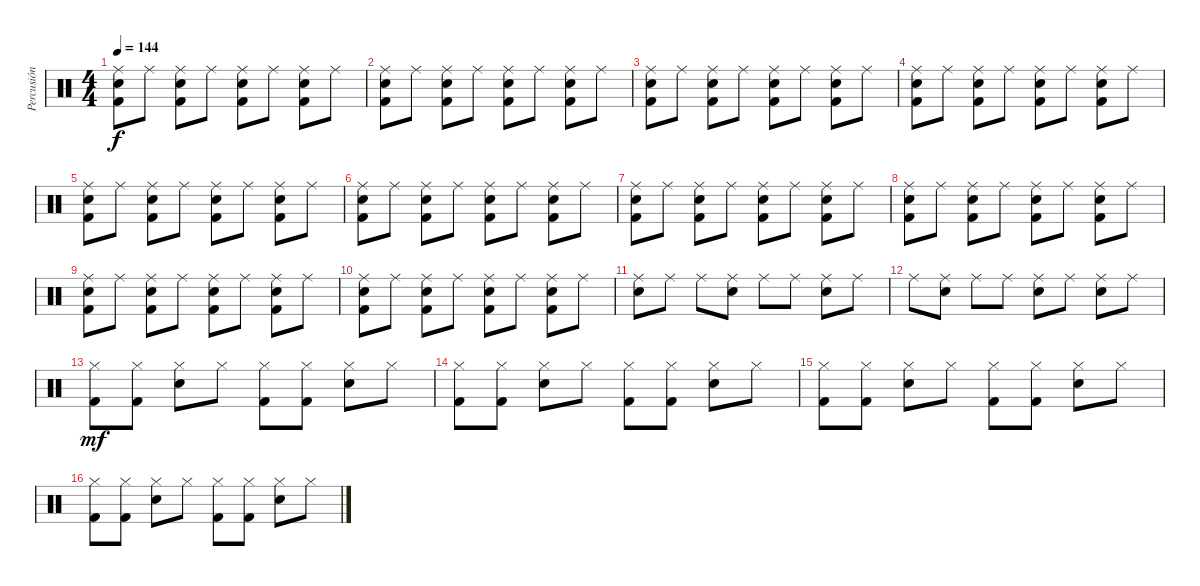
\track ("Percusión" "Percusión") {instrument percussion}
\staff {score}
\articulation defaults
\ts (4 4)
\tempo 144
\clef neutral
\ks c
("Ride (middle)" "Snare (hit) 2" "Kick (hit) 2").8{dy f} "Ride (middle)".8 ("Ride (middle)" "Snare (hit) 2" "Kick (hit) 2").8 "Ride (middle)".8 ("Ride (middle)" "Snare (hit) 2" "Kick (hit) 2").8 "Ride (middle)".8 ("Ride (middle)" "Snare (hit) 2" "Kick (hit) 2").8 "Ride (middle)".8 |
("Ride (middle)" "Snare (hit) 2" "Kick (hit) 2").8 "Ride (middle)".8 ("Ride (middle)" "Snare (hit) 2" "Kick (hit) 2").8 "Ride (middle)".8 ("Ride (middle)" "Snare (hit) 2" "Kick (hit) 2").8 "Ride (middle)".8 ("Ride (middle)" "Snare (hit) 2" "Kick (hit) 2").8 "Ride (middle)".8 |
("Ride (middle)" "Snare (hit) 2" "Kick (hit) 2").8 "Ride (middle)".8 ("Ride (middle)" "Snare (hit) 2" "Kick (hit) 2").8 "Ride (middle)".8 ("Ride (middle)" "Snare (hit) 2" "Kick (hit) 2").8 "Ride (middle)".8 ("Ride (middle)" "Snare (hit) 2" "Kick (hit) 2").8 "Ride (middle)".8 |
("Ride (middle)" "Snare (hit) 2" "Kick (hit) 2").8 "Ride (middle)".8 ("Ride (middle)" "Snare (hit) 2" "Kick (hit) 2").8 "Ride (middle)".8 ("Ride (middle)" "Snare (hit) 2" "Kick (hit) 2").8 "Ride (middle)".8 ("Ride (middle)" "Snare (hit) 2" "Kick (hit) 2").8 "Ride (middle)".8 |
("Ride (middle)" "Snare (hit) 2" "Kick (hit) 2").8 "Ride (middle)".8 ("Ride (middle)" "Snare (hit) 2" "Kick (hit) 2").8 "Ride (middle)".8 ("Ride (middle)" "Snare (hit) 2" "Kick (hit) 2").8 "Ride (middle)".8 ("Ride (middle)" "Snare (hit) 2" "Kick (hit) 2").8 "Ride (middle)".8 |
("Ride (middle)" "Snare (hit) 2" "Kick (hit) 2").8 "Ride (middle)".8 ("Ride (middle)" "Snare (hit) 2" "Kick (hit) 2").8 "Ride (middle)".8 ("Ride (middle)" "Snare (hit) 2" "Kick (hit) 2").8 "Ride (middle)".8 ("Ride (middle)" "Snare (hit) 2" "Kick (hit) 2").8 "Ride (middle)".8 |
("Ride (middle)" "Snare (hit) 2" "Kick (hit) 2").8 "Ride (middle)".8 ("Ride (middle)" "Snare (hit) 2" "Kick (hit) 2").8 "Ride (middle)".8 ("Ride (middle)" "Snare (hit) 2" "Kick (hit) 2").8 "Ride (middle)".8 ("Ride (middle)" "Snare (hit) 2" "Kick (hit) 2").8 "Ride (middle)".8 |
("Ride (middle)" "Snare (hit) 2" "Kick (hit) 2").8 "Ride (middle)".8 ("Ride (middle)" "Snare (hit) 2" "Kick (hit) 2").8 "Ride (middle)".8 ("Ride (middle)" "Snare (hit) 2" "Kick (hit) 2").8 "Ride (middle)".8 ("Ride (middle)" "Snare (hit) 2" "Kick (hit) 2").8 "Ride (middle)".8 |
("Ride (middle)" "Snare (hit) 2" "Kick (hit) 2").8 "Ride (middle)".8 ("Ride (middle)" "Snare (hit) 2" "Kick (hit) 2").8 "Ride (middle)".8 ("Ride (middle)" "Snare (hit) 2" "Kick (hit) 2").8 "Ride (middle)".8 ("Ride (middle)" "Snare (hit) 2" "Kick (hit) 2").8 "Ride (middle)".8 |
("Ride (middle)" "Snare (hit) 2" "Kick (hit) 2").8 "Ride (middle)".8 ("Ride (middle)" "Snare (hit) 2" "Kick (hit) 2").8 "Ride (middle)".8 ("Ride (middle)" "Snare (hit) 2" "Kick (hit) 2").8 "Ride (middle)".8 ("Ride (middle)" "Snare (hit) 2" "Kick (hit) 2").8 "Ride (middle)".8 |
("Ride (middle)" "Snare (hit) 2").8 "Ride (middle)".8 "Ride (middle)".8 ("Ride (middle)" "Snare (hit) 2").8 "Ride (middle)".8 "Ride (middle)".8 ("Ride (middle)" "Snare (hit) 2").8 "Ride (middle)".8 |
"Ride (middle)".8 ("Ride (middle)" "Snare (hit) 2").8 "Ride (middle)".8 "Ride (middle)".8 ("Ride (middle)" "Snare (hit) 2").8 "Ride (middle)".8 ("Ride (middle)" "Snare (hit) 2").8 "Ride (middle)".8 |
("Hi-Hat (closed)" "Kick (hit) 2").8{dy mf} ("Hi-Hat (closed)" "Kick (hit) 2").8 ("Hi-Hat (closed)" "Snare (hit) 2").8 "Hi-Hat (closed)".8 ("Hi-Hat (closed)" "Kick (hit) 2").8 ("Hi-Hat (closed)" "Kick (hit) 2").8 ("Hi-Hat (closed)" "Snare (hit) 2").8 "Hi-Hat (closed)".8 |
("Hi-Hat (closed)" "Kick (hit) 2").8 ("Hi-Hat (closed)" "Kick (hit) 2").8 ("Hi-Hat (closed)" "Snare (hit) 2").8 "Hi-Hat (closed)".8 ("Hi-Hat (closed)" "Kick (hit) 2").8 ("Hi-Hat (closed)" "Kick (hit) 2").8 ("Hi-Hat (closed)" "Snare (hit) 2").8 "Hi-Hat (closed)".8 |
("Hi-Hat (closed)" "Kick (hit) 2").8 ("Hi-Hat (closed)" "Kick (hit) 2").8 ("Hi-Hat (closed)" "Snare (hit) 2").8 "Hi-Hat (closed)".8 ("Hi-Hat (closed)" "Kick (hit) 2").8 ("Hi-Hat (closed)" "Kick (hit) 2").8 ("Hi-Hat (closed)" "Snare (hit) 2").8 "Hi-Hat (closed)".8 |
("Hi-Hat (closed)" "Kick (hit) 2").8 ("Hi-Hat (closed)" "Kick (hit) 2").8 ("Hi-Hat (closed)" "Snare (hit) 2").8 "Hi-Hat (closed)".8 ("Hi-Hat (closed)" "Kick (hit) 2").8 ("Hi-Hat (closed)" "Kick (hit) 2").8 ("Hi-Hat (closed)" "Snare (hit) 2").8 "Hi-Hat (closed)".8
